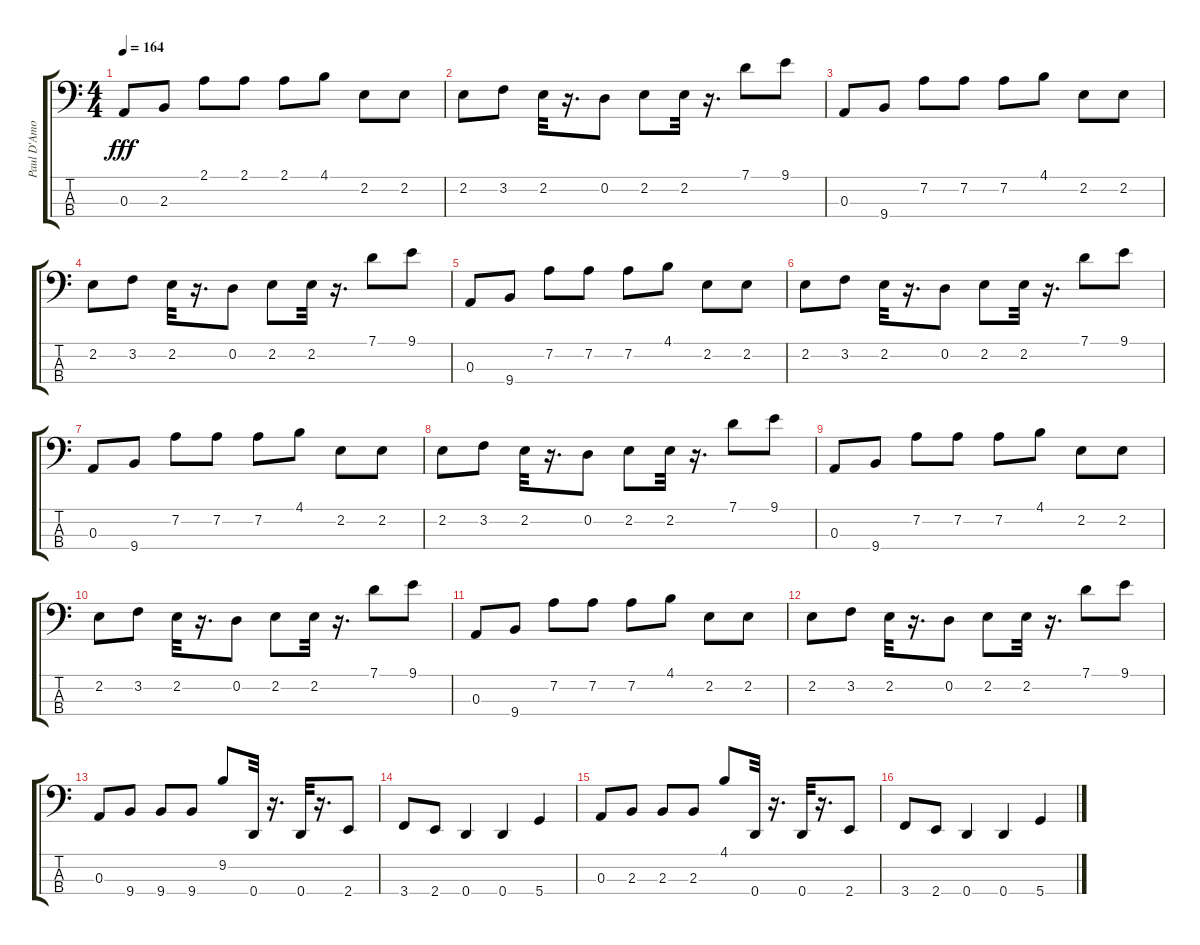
\track ("Paul D'Amour" "Paul D'Amo") {instrument electricbasspick}
\staff {score tabs}
\tuning (G2 D2 A1 D1) {hide}
\ts (4 4)
\tempo 164
\clef f4
\ks c
0.3.8{dy fff instrument electricbasspick} 2.3.8 2.1.8 2.1.8 2.1.8 4.1.8 2.2.8 2.2.8 |
2.2.8 3.2.8 2.2.32 r.16{d} 0.2.8 2.2.8 2.2.32 r.16{d} 7.1.8 9.1.8 |
0.3.8 9.4.8 7.2.8 7.2.8 7.2.8 4.1.8 2.2.8 2.2.8 |
2.2.8 3.2.8 2.2.32 r.16{d} 0.2.8 2.2.8 2.2.32 r.16{d} 7.1.8 9.1.8 |
0.3.8 9.4.8 7.2.8 7.2.8 7.2.8 4.1.8 2.2.8 2.2.8 |
2.2.8 3.2.8 2.2.32 r.16{d} 0.2.8 2.2.8 2.2.32 r.16{d} 7.1.8 9.1.8 |
0.3.8 9.4.8 7.2.8 7.2.8 7.2.8 4.1.8 2.2.8 2.2.8 |
2.2.8 3.2.8 2.2.32 r.16{d} 0.2.8 2.2.8 2.2.32 r.16{d} 7.1.8 9.1.8 |
0.3.8 9.4.8 7.2.8 7.2.8 7.2.8 4.1.8 2.2.8 2.2.8 |
2.2.8 3.2.8 2.2.32 r.16{d} 0.2.8 2.2.8 2.2.32 r.16{d} 7.1.8 9.1.8 |
0.3.8 9.4.8 7.2.8 7.2.8 7.2.8 4.1.8 2.2.8 2.2.8 |
2.2.8 3.2.8 2.2.32 r.16{d} 0.2.8 2.2.8 2.2.32 r.16{d} 7.1.8 9.1.8 |
0.3.8 9.4.8 9.4.8 9.4.8 9.2.8 0.4.32 r.16{d} 0.4.32 r.16{d} 2.4.8 |
3.4.8 2.4.8 0.4.4 0.4.4 5.4.4 |
0.3.8 2.3.8 2.3.8 2.3.8 4.1.8 0.4.32 r.16{d} 0.4.32 r.16{d} 2.4.8 |
3.4.8 2.4.8 0.4.4 0.4.4 5.4.4
